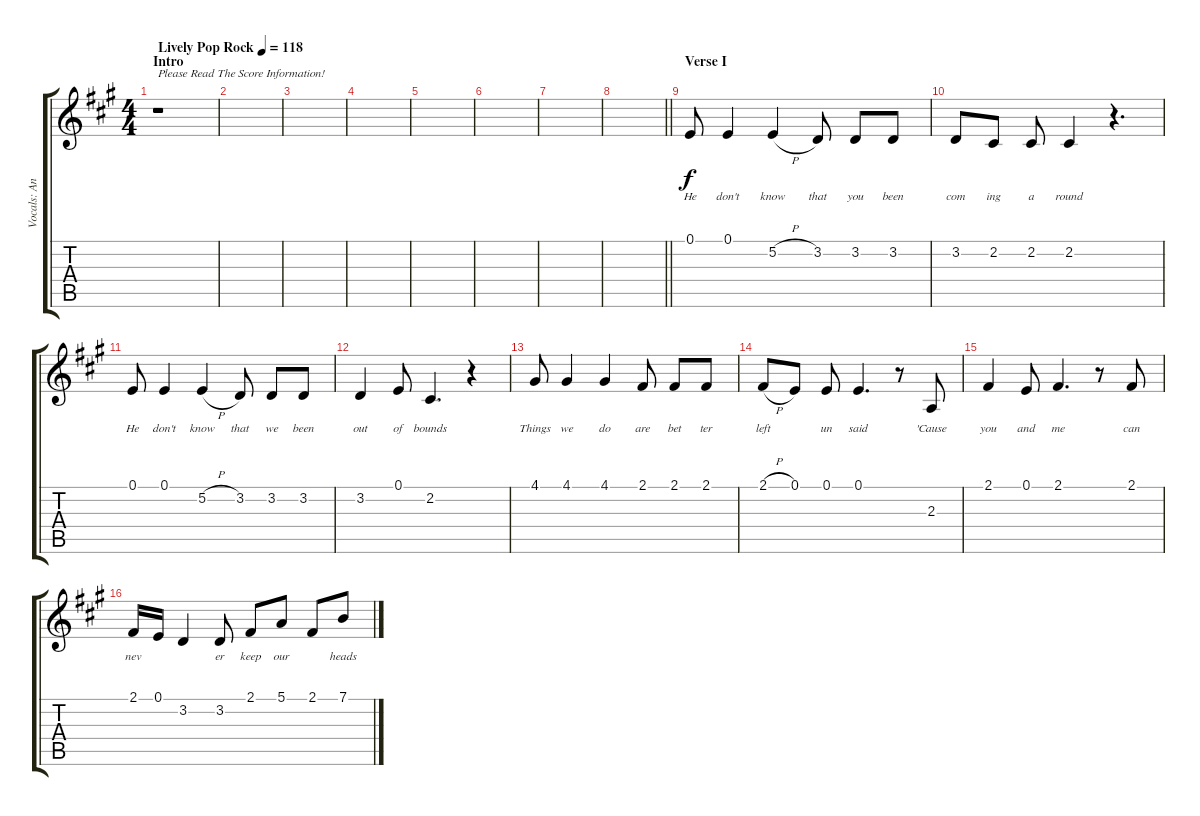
\track ("Vocals: Ann" "Vocals: An") {instrument lead2sawtooth}
\staff {score tabs}
\tuning (E4 B3 G3 D3 A2 E2) {hide}
\ts (4 4)
\section ("" "Intro")
\tempo (118 "Lively Pop Rock")
\clef g2
\ks a
r.1{txt "Please Read The Score Information!" dy f instrument lead2sawtooth} |
|
|
|
|
|
|
\barLineRight lightlight
|
\section ("" "Verse I")
0.1.8{lyrics (0 "He") lyrics (1 "") lyrics (2 "") lyrics (3 "") lyrics (4 "")} 0.1.4{lyrics (0 "don't") lyrics (1 "") lyrics (2 "") lyrics (3 "") lyrics (4 "")} 5.2{h}.4{lyrics (0 "know") lyrics (1 "") lyrics (2 "") lyrics (3 "") lyrics (4 "")} 3.2.8{lyrics (0 "that") lyrics (1 "") lyrics (2 "") lyrics (3 "") lyrics (4 "")} 3.2.8{lyrics (0 "you") lyrics (1 "") lyrics (2 "") lyrics (3 "") lyrics (4 "")} 3.2.8{lyrics (0 "been") lyrics (1 "") lyrics (2 "") lyrics (3 "") lyrics (4 "")} |
3.2.8{lyrics (0 "com") lyrics (1 "") lyrics (2 "") lyrics (3 "") lyrics (4 "")} 2.2.8{lyrics (0 "ing") lyrics (1 "") lyrics (2 "") lyrics (3 "") lyrics (4 "")} 2.2.8{lyrics (0 "a") lyrics (1 "") lyrics (2 "") lyrics (3 "") lyrics (4 "")} 2.2.4{lyrics (0 "round") lyrics (1 "") lyrics (2 "") lyrics (3 "") lyrics (4 "")} r.4{d} |
0.1.8{lyrics (0 "He") lyrics (1 "") lyrics (2 "") lyrics (3 "") lyrics (4 "")} 0.1.4{lyrics (0 "don't") lyrics (1 "") lyrics (2 "") lyrics (3 "") lyrics (4 "")} 5.2{h}.4{lyrics (0 "know") lyrics (1 "") lyrics (2 "") lyrics (3 "") lyrics (4 "")} 3.2.8{lyrics (0 "that") lyrics (1 "") lyrics (2 "") lyrics (3 "") lyrics (4 "")} 3.2.8{lyrics (0 "we") lyrics (1 "") lyrics (2 "") lyrics (3 "") lyrics (4 "")} 3.2.8{lyrics (0 "been") lyrics (1 "") lyrics (2 "") lyrics (3 "") lyrics (4 "")} |
3.2.4{lyrics (0 "out") lyrics (1 "") lyrics (2 "") lyrics (3 "") lyrics (4 "")} 0.1.8{lyrics (0 "of") lyrics (1 "") lyrics (2 "") lyrics (3 "") lyrics (4 "")} 2.2.4{d lyrics (0 "bounds") lyrics (1 "") lyrics (2 "") lyrics (3 "") lyrics (4 "")} r.4 |
4.1.8{lyrics (0 "Things") lyrics (1 "") lyrics (2 "") lyrics (3 "") lyrics (4 "")} 4.1.4{lyrics (0 "we") lyrics (1 "") lyrics (2 "") lyrics (3 "") lyrics (4 "")} 4.1.4{lyrics (0 "do") lyrics (1 "") lyrics (2 "") lyrics (3 "") lyrics (4 "")} 2.1.8{lyrics (0 "are") lyrics (1 "") lyrics (2 "") lyrics (3 "") lyrics (4 "")} 2.1.8{lyrics (0 "bet") lyrics (1 "") lyrics (2 "") lyrics (3 "") lyrics (4 "")} 2.1.8{lyrics (0 "ter") lyrics (1 "") lyrics (2 "") lyrics (3 "") lyrics (4 "")} |
2.1{h}.8{lyrics (0 "left") lyrics (1 "") lyrics (2 "") lyrics (3 "") lyrics (4 "")} 0.1.8{lyrics (0 "") lyrics (1 "") lyrics (2 "") lyrics (3 "") lyrics (4 "")} 0.1.8{lyrics (0 "un") lyrics (1 "") lyrics (2 "") lyrics (3 "") lyrics (4 "")} 0.1.4{d lyrics (0 "said") lyrics (1 "") lyrics (2 "") lyrics (3 "") lyrics (4 "")} r.8 2.3.8{lyrics (0 "'Cause") lyrics (1 "") lyrics (2 "") lyrics (3 "") lyrics (4 "")} |
2.1.4{lyrics (0 "you") lyrics (1 "") lyrics (2 "") lyrics (3 "") lyrics (4 "")} 0.1.8{lyrics (0 "and") lyrics (1 "") lyrics (2 "") lyrics (3 "") lyrics (4 "")} 2.1.4{d lyrics (0 "me") lyrics (1 "") lyrics (2 "") lyrics (3 "") lyrics (4 "")} r.8 2.1.8{lyrics (0 "can") lyrics (1 "") lyrics (2 "") lyrics (3 "") lyrics (4 "")} |
2.1.16{lyrics (0 "nev") lyrics (1 "") lyrics (2 "") lyrics (3 "") lyrics (4 "")} 0.1.16{lyrics (0 "") lyrics (1 "") lyrics (2 "") lyrics (3 "") lyrics (4 "")} 3.2.4{lyrics (0 "") lyrics (1 "") lyrics (2 "") lyrics (3 "") lyrics (4 "")} 3.2.8{lyrics (0 "er") lyrics (1 "") lyrics (2 "") lyrics (3 "") lyrics (4 "")} 2.1.8{lyrics (0 "keep") lyrics (1 "") lyrics (2 "") lyrics (3 "") lyrics (4 "")} 5.1.8{lyrics (0 "our") lyrics (1 "") lyrics (2 "") lyrics (3 "") lyrics (4 "")} 2.1.8{lyrics (0 "") lyrics (1 "") lyrics (2 "") lyrics (3 "") lyrics (4 "")} 7.1.8{lyrics (0 "heads") lyrics (1 "") lyrics (2 "") lyrics (3 "") lyrics (4 "")}
